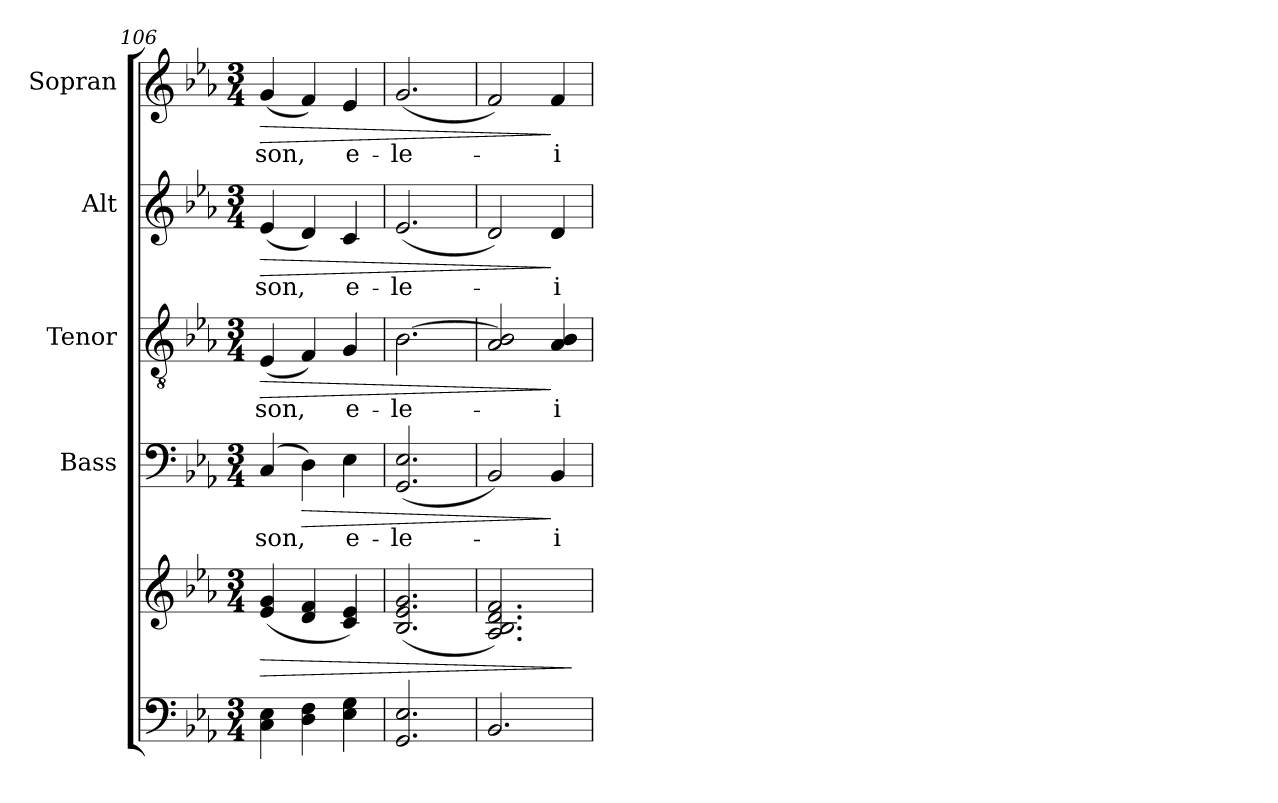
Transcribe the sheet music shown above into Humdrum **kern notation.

**kern	**kern	**dynam	**kern	**text	**dynam	**kern	**text	**dynam	**kern	**text	**dynam	**kern	**text	**dynam
*part5	*part5	*part5	*part4	*part4	*part4	*part3	*part3	*part3	*part2	*part2	*part2	*part1	*part1	*part1
*staff6	*staff5	*staff5/6	*staff4	*staff4	*staff4	*staff3	*staff3	*staff3	*staff2	*staff2	*staff2	*staff1	*staff1	*staff1
*	*	*	*I"Bass	*	*	*I"Tenor	*	*	*I"Alt	*	*	*I"Sopran	*	*
*	*	*	*I'B.	*	*	*I'T.	*	*	*I'A.	*	*	*I'S.	*	*
*clefF4	*clefG2	*	*clefF4	*	*	*clefGv2	*	*	*clefG2	*	*	*clefG2	*	*
*k[b-e-a-]	*k[b-e-a-]	*	*k[b-e-a-]	*	*	*k[b-e-a-]	*	*	*k[b-e-a-]	*	*	*k[b-e-a-]	*	*
*E-:	*E-:	*	*E-:	*	*	*E-:	*	*	*E-:	*	*	*E-:	*	*
*M3/4	*M3/4	*	*M3/4	*	*	*M3/4	*	*	*M3/4	*	*	*M3/4	*	*
=106	=106	=106	=106	=106	=106	=106	=106	=106	=106	=106	=106	=106	=106	=106
!	!	!LO:HP:b	!	!LO:LY:b	!	!	!LO:LY:b	!LO:HP:b	!	!LO:LY:b	!LO:HP:b	!	!LO:LY:b	!LO:HP:b
4C\ 4E-\	(<4e-/ 4g/	>	(4C/	-son,	.	(<4E-/	-son,	>	(<4e-/	-son,	>	(<4g/	-son,	>
!	!	!	!	!	!LO:HP:b	!	!	!	!	!	!	!	!	!
4D\ 4F\	4d/ 4f/	.	4D\)	.	>	4F/)	.	.	4d/)	.	.	4f/)	.	.
!	!	!	!	!LO:LY:b	!	!	!LO:LY:b	!	!	!LO:LY:b	!	!	!LO:LY:b	!
4E-\ 4G\	4c/ 4e-/)	.	4E-\	e-	.	4G/	e-	.	4c/	e-	.	4e-/	e-	.
=107	=107	=107	=107	=107	=107	=107	=107	=107	=107	=107	=107	=107	=107	=107
!	!	!	!	!LO:LY:b	!	!	!LO:LY:b	!	!	!LO:LY:b	!	!	!LO:LY:b	!
2.GG/ 2.E-/	(2.B-/ 2.e-/ 2.g/	.	(<2.GG/ 2.E-/	-le-	.	[2.B-\	-le-	.	(<2.e-/	-le-	.	(<2.g/	-le-	.
=108	=108	=108	=108	=108	=108	=108	=108	=108	=108	=108	=108	=108	=108	=108
2.BB-/	2.A-/ 2.B-/ 2.d/ 2.f/)	.	2BB-/)	.	.	2A-/ 2B-/]	.	.	2d/)	.	.	2f/)	.	.
!	!	!	!	!LO:LY:b	!	!	!LO:LY:b	!	!	!LO:LY:b	!	!	!LO:LY:b	!
.	.	.	4BB-/	-i-	]	4A-/ 4B-/	-i-	]	4d/	-i-	]	4f/	-i-	]
.	.	]	.	.	.	.	.	.	.	.	.	.	.	.
=	=	=	=	=	=	=	=	=	=	=	=	=	=	=
*-	*-	*-	*-	*-	*-	*-	*-	*-	*-	*-	*-	*-	*-	*-
